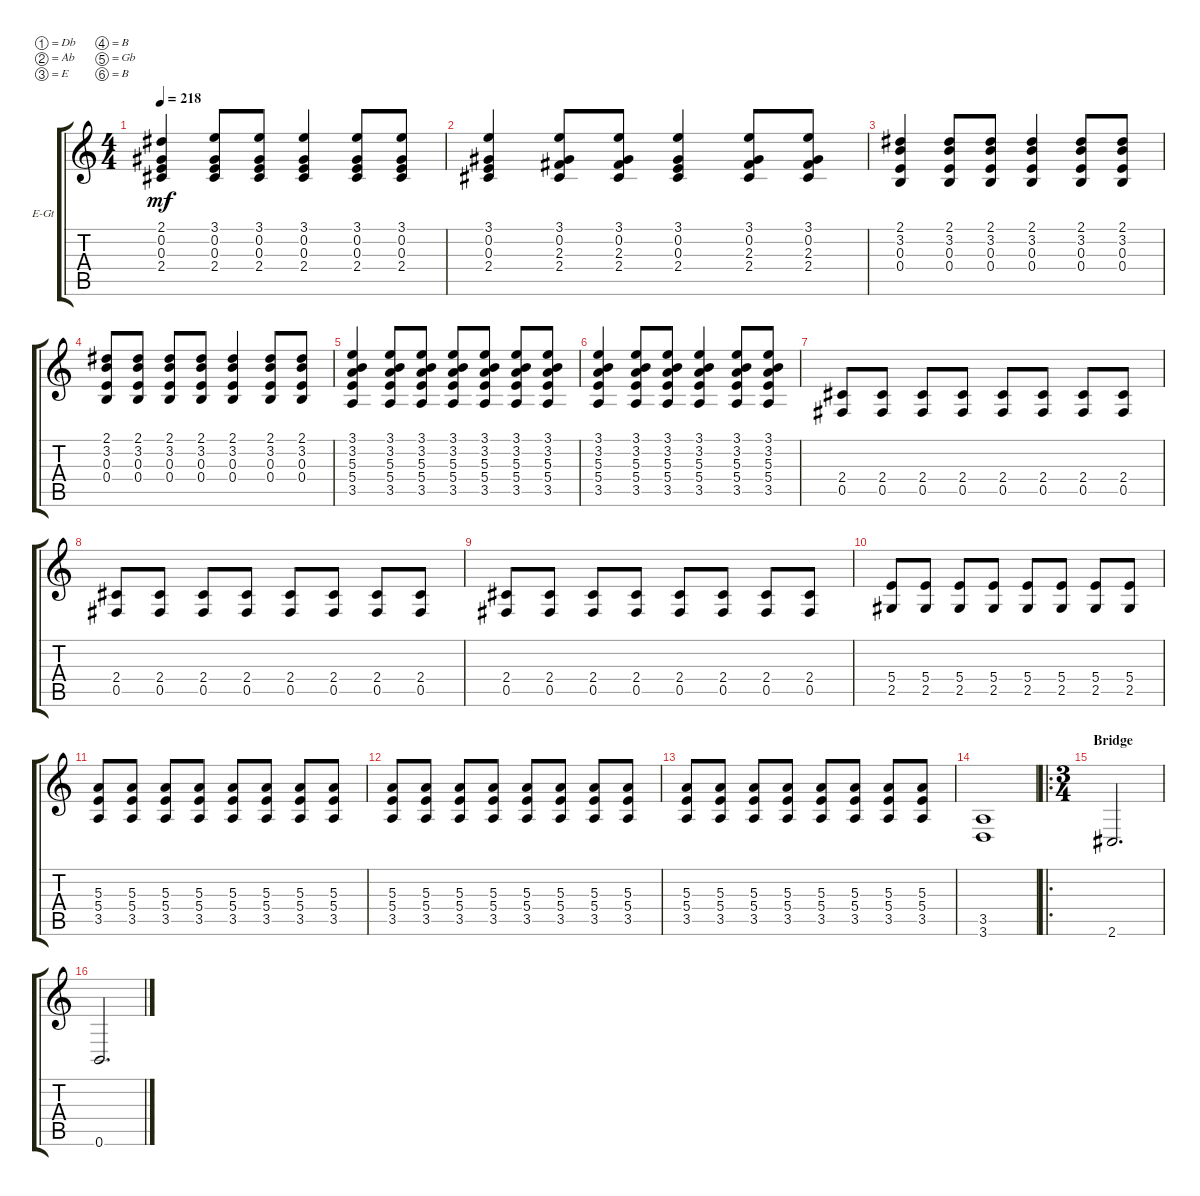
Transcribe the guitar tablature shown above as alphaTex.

\bracketExtendMode groupsimilarinstruments
\firstSystemTrackNameOrientation horizontal
\otherSystemsTrackNameOrientation horizontal
\track ("Electric Guitar 1" "E-Gt") {instrument distortionguitar}
\staff {score tabs}
\tuning (Db4 Ab3 E3 B2 Gb2 B1)
\ts (4 4)
\tempo 218
\clef g2
\ks c
(0.3 0.2 2.1 2.4).4{dy mf} (3.1 0.2 2.4 0.3).8 (0.3 3.1 0.2 2.4).8 (0.3 3.1 0.2 2.4).4 (3.1 0.2 2.4 0.3).8 (0.3 3.1 0.2 2.4).8 |
(0.3 3.1 0.2 2.4).4 (3.1 0.2 2.4 2.3).8 (2.3 3.1 0.2 2.4).8 (0.3 3.1 0.2 2.4).4 (3.1 0.2 2.4 2.3).8 (2.3 3.1 0.2 2.4).8 |
(0.4 0.3 3.2 2.1).4 (0.4 0.3 3.2 2.1).8 (0.4 0.3 3.2 2.1).8 (0.4 0.3 3.2 2.1).4 (0.4 0.3 3.2 2.1).8 (0.4 0.3 3.2 2.1).8 |
(0.4 0.3 3.2 2.1).8 (0.4 0.3 3.2 2.1).8 (0.4 0.3 3.2 2.1).8 (0.4 0.3 3.2 2.1).8 (0.4 0.3 3.2 2.1).4 (0.4 0.3 3.2 2.1).8 (0.4 0.3 3.2 2.1).8 |
(3.1 3.2 5.3 5.4 3.5).4 (3.1 3.2 5.3 5.4 3.5).8 (3.1 3.2 5.3 5.4 3.5).8 (3.1 3.2 5.3 5.4 3.5).8 (3.1 3.2 5.3 5.4 3.5).8 (3.1 3.2 5.3 5.4 3.5).8 (3.1 3.2 5.3 5.4 3.5).8 |
(3.1 3.2 5.3 5.4 3.5).4 (3.1 3.2 5.3 5.4 3.5).8 (3.1 3.2 5.3 5.4 3.5).8 (3.1 3.2 5.3 5.4 3.5).4 (3.1 3.2 5.3 5.4 3.5).8 (3.1 3.2 5.3 5.4 3.5).8 |
(0.5 2.4).8 (2.4 0.5).8 (2.4 0.5).8 (2.4 0.5).8 (2.4 0.5).8 (2.4 0.5).8 (2.4 0.5).8 (2.4 0.5).8 |
(0.5 2.4).8 (2.4 0.5).8 (2.4 0.5).8 (2.4 0.5).8 (2.4 0.5).8 (2.4 0.5).8 (2.4 0.5).8 (2.4 0.5).8 |
(0.5 2.4).8 (2.4 0.5).8 (2.4 0.5).8 (2.4 0.5).8 (2.4 0.5).8 (2.4 0.5).8 (2.4 0.5).8 (2.4 0.5).8 |
(2.5 5.4).8 (2.5 5.4).8 (2.5 5.4).8 (2.5 5.4).8 (2.5 5.4).8 (2.5 5.4).8 (2.5 5.4).8 (2.5 5.4).8 |
(3.5 5.4 5.3).8 (3.5 5.4 5.3).8 (3.5 5.4 5.3).8 (3.5 5.4 5.3).8 (3.5 5.4 5.3).8 (3.5 5.4 5.3).8 (3.5 5.4 5.3).8 (3.5 5.4 5.3).8 |
(3.5 5.4 5.3).8 (3.5 5.4 5.3).8 (3.5 5.4 5.3).8 (3.5 5.4 5.3).8 (3.5 5.4 5.3).8 (3.5 5.4 5.3).8 (3.5 5.4 5.3).8 (3.5 5.4 5.3).8 |
(3.5 5.4 5.3).8 (3.5 5.4 5.3).8 (3.5 5.4 5.3).8 (3.5 5.4 5.3).8 (3.5 5.4 5.3).8 (3.5 5.4 5.3).8 (3.5 5.4 5.3).8 (3.5 5.4 5.3).8 |
(3.6 3.5).1 |
\ro
\ts (3 4)
\section ("" "Bridge")
2.6.2{d} |
0.6.2{d}
